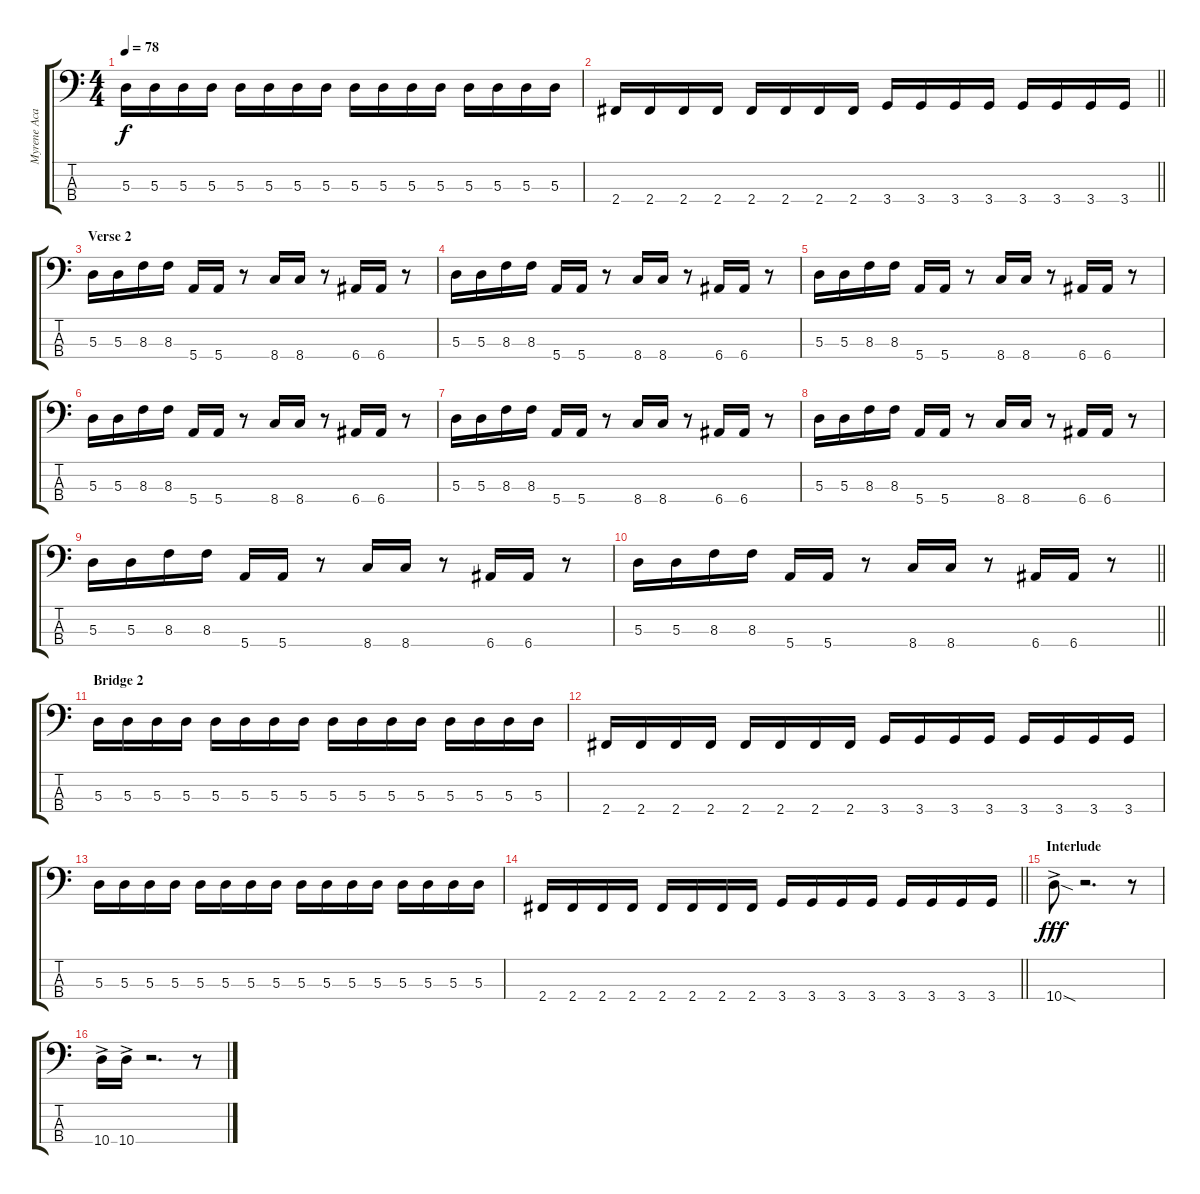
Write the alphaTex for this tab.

\track ("Myrene Academia(Bass)" "Myrene Aca") {instrument electricbassfinger}
\staff {score tabs}
\tuning (G2 D2 A1 E1) {hide}
\ts (4 4)
\tempo 78
\clef f4
\ks c
5.3.16{dy f} 5.3.16 5.3.16 5.3.16 5.3.16 5.3.16 5.3.16 5.3.16 5.3.16 5.3.16 5.3.16 5.3.16 5.3.16 5.3.16 5.3.16 5.3.16 |
\barLineRight lightlight
2.4.16 2.4.16 2.4.16 2.4.16 2.4.16 2.4.16 2.4.16 2.4.16 3.4.16 3.4.16 3.4.16 3.4.16 3.4.16 3.4.16 3.4.16 3.4.16 |
\section ("" "Verse 2")
5.3.16 5.3.16 8.3.16 8.3.16 5.4.16 5.4.16 r.8 8.4.16 8.4.16 r.8 6.4.16 6.4.16 r.8 |
5.3.16 5.3.16 8.3.16 8.3.16 5.4.16 5.4.16 r.8 8.4.16 8.4.16 r.8 6.4.16 6.4.16 r.8 |
5.3.16 5.3.16 8.3.16 8.3.16 5.4.16 5.4.16 r.8 8.4.16 8.4.16 r.8 6.4.16 6.4.16 r.8 |
5.3.16 5.3.16 8.3.16 8.3.16 5.4.16 5.4.16 r.8 8.4.16 8.4.16 r.8 6.4.16 6.4.16 r.8 |
5.3.16 5.3.16 8.3.16 8.3.16 5.4.16 5.4.16 r.8 8.4.16 8.4.16 r.8 6.4.16 6.4.16 r.8 |
5.3.16 5.3.16 8.3.16 8.3.16 5.4.16 5.4.16 r.8 8.4.16 8.4.16 r.8 6.4.16 6.4.16 r.8 |
5.3.16 5.3.16 8.3.16 8.3.16 5.4.16 5.4.16 r.8 8.4.16 8.4.16 r.8 6.4.16 6.4.16 r.8 |
\barLineRight lightlight
5.3.16 5.3.16 8.3.16 8.3.16 5.4.16 5.4.16 r.8 8.4.16 8.4.16 r.8 6.4.16 6.4.16 r.8 |
\section ("" "Bridge 2")
5.3.16 5.3.16 5.3.16 5.3.16 5.3.16 5.3.16 5.3.16 5.3.16 5.3.16 5.3.16 5.3.16 5.3.16 5.3.16 5.3.16 5.3.16 5.3.16 |
2.4.16 2.4.16 2.4.16 2.4.16 2.4.16 2.4.16 2.4.16 2.4.16 3.4.16 3.4.16 3.4.16 3.4.16 3.4.16 3.4.16 3.4.16 3.4.16 |
5.3.16 5.3.16 5.3.16 5.3.16 5.3.16 5.3.16 5.3.16 5.3.16 5.3.16 5.3.16 5.3.16 5.3.16 5.3.16 5.3.16 5.3.16 5.3.16 |
\barLineRight lightlight
2.4.16 2.4.16 2.4.16 2.4.16 2.4.16 2.4.16 2.4.16 2.4.16 3.4.16 3.4.16 3.4.16 3.4.16 3.4.16 3.4.16 3.4.16 3.4.16 |
\section ("" "Interlude")
10.4{sod ac}.8{dy fff} r.2{d} r.8 |
10.4{ac}.16 10.4{ac}.16 r.2{d} r.8
